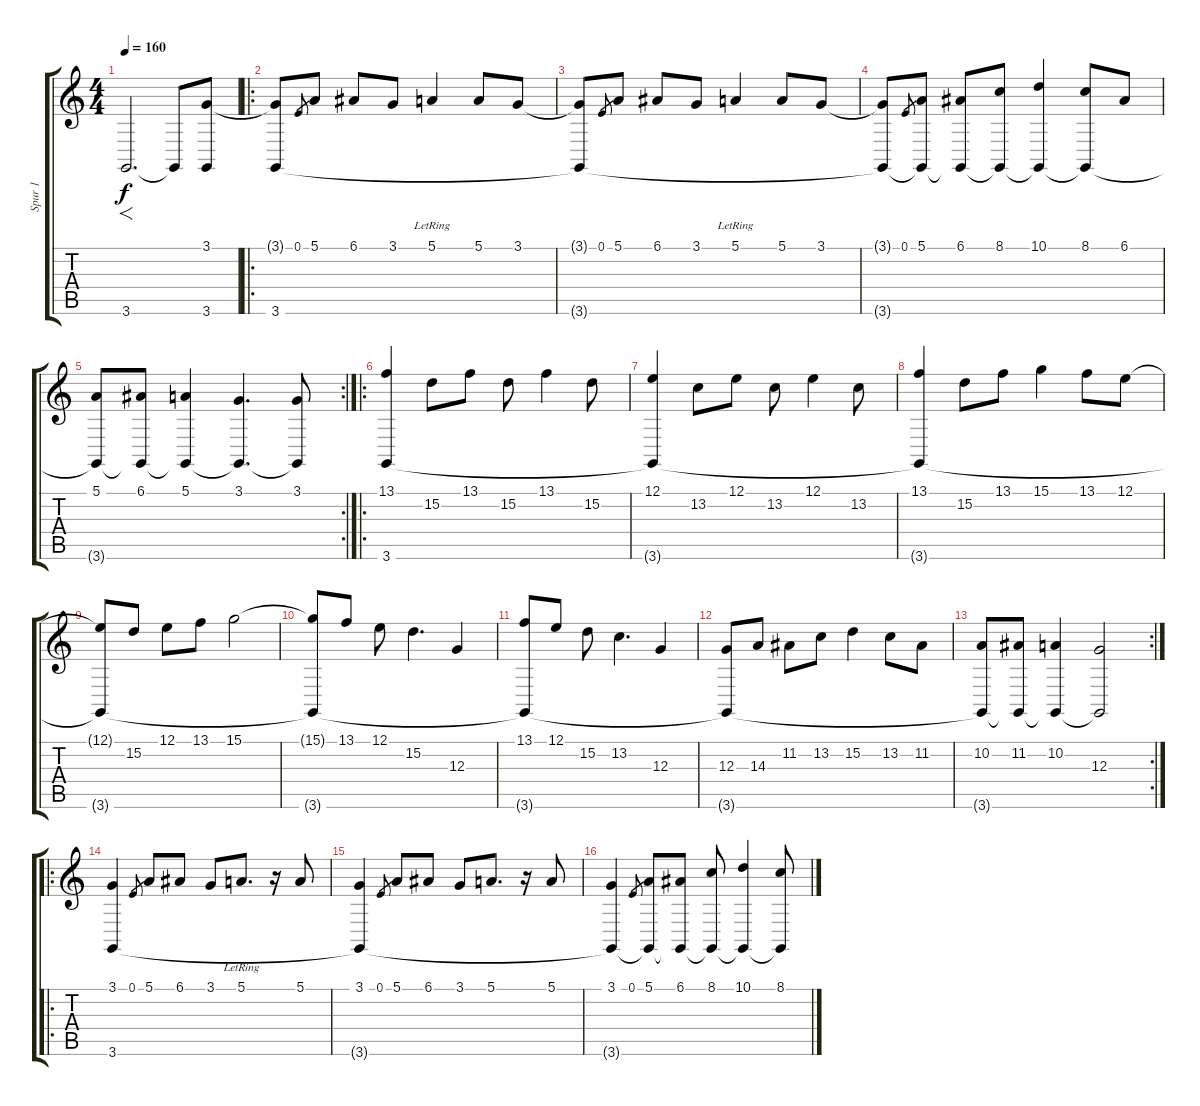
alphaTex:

\track ("Spur 1" "Spur 1") {instrument bagpipe}
\staff {score tabs}
\tuning (E4 B3 G3 D3 A2 E2) {hide}
\ts (4 4)
\tempo 160
\clef g2
\ks c
3.6.2{f d dy f instrument bagpipe} 3.6{t}.8 (3.1 3.6).8 |
\ro
(3.1{t} 3.6).8 0.1.8{gr} 5.1.8 6.1.8 3.1.8 5.1{lr}.4 5.1.8 3.1.8 |
(3.1{t} 3.6{t}).8 0.1.8{gr} 5.1.8 6.1.8 3.1.8 5.1{lr}.4 5.1.8 3.1.8 |
(3.1{t} 3.6{t}).8 0.1.8{gr} (5.1 3.6{t}).8 (6.1 3.6{t}).8 (8.1 3.6{t}).8 (10.1 3.6{t}).4 (8.1 3.6{t}).8 6.1.8 |
\rc 2
(5.1 3.6{t}).8 (6.1 3.6{t}).8 (5.1 3.6{t}).4 (3.1 3.6{t}).4{d} (3.1 3.6{t}).8 |
\ro
(13.1 3.6).4 15.2.8 13.1.8 15.2.8 13.1.4 15.2.8 |
(12.1 3.6{t}).4 13.2.8 12.1.8 13.2.8 12.1.4 13.2.8 |
(13.1 3.6{t}).4 15.2.8 13.1.8 15.1.4 13.1.8 12.1.8 |
(12.1{t} 3.6{t}).8 15.2.8 12.1.8 13.1.8 15.1.2 |
(15.1{t} 3.6{t}).8 13.1.8 12.1.8 15.2.4{d} 12.3.4 |
(13.1 3.6{t}).8 12.1.8 15.2.8 13.2.4{d} 12.3.4 |
(12.3 3.6{t}).8 14.3.8 11.2.8 13.2.8 15.2.4 13.2.8 11.2.8 |
\rc 2
(10.2 3.6{t}).8 (11.2 3.6{t}).8 (10.2 3.6{t}).4 (12.3 3.6{t}).2 |
\ro
(3.1 3.6).4 0.1.8{gr} 5.1.8 6.1.8 3.1.8 5.1{lr}.8{d} r.16 5.1.8 |
(3.1 3.6{t}).4 0.1.8{gr} 5.1.8 6.1.8 3.1.8 5.1.8{d} r.16 5.1.8 |
(3.1 3.6{t}).4 0.1.8{gr} (5.1 3.6{t}).8 (6.1 3.6{t}).8 (8.1 3.6{t}).8 (10.1 3.6{t}).4 (8.1 3.6{t}).8
